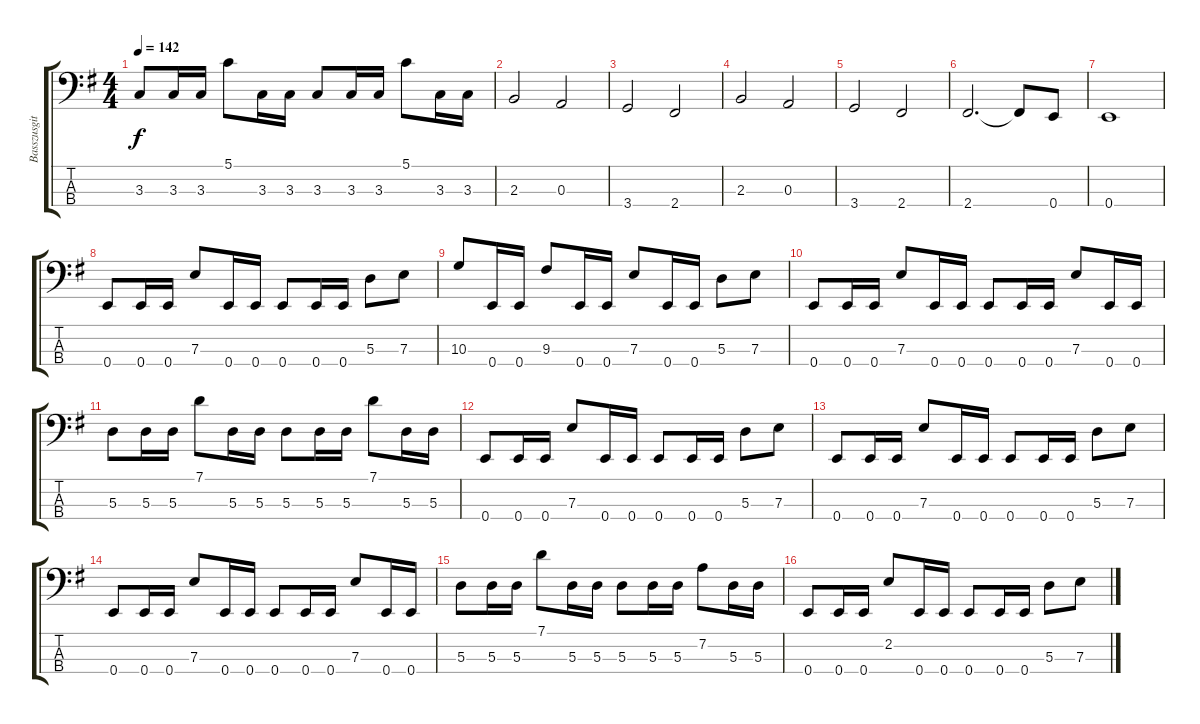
\track ("Basszusgitár (Greg Smith)" "Basszusgit") {instrument electricbassfinger}
\staff {score tabs}
\tuning (G2 D2 A1 E1) {hide}
\ts (4 4)
\tempo 142
\clef f4
\ks g
3.3.8{dy f} 3.3.16 3.3.16 5.1.8 3.3.16 3.3.16 3.3.8 3.3.16 3.3.16 5.1.8 3.3.16 3.3.16 |
2.3.2 0.3.2 |
3.4.2 2.4.2 |
2.3.2 0.3.2 |
3.4.2 2.4.2 |
2.4.2{d} 2.4{t}.8 0.4.8 |
0.4.1 |
0.4.8 0.4.16 0.4.16 7.3.8 0.4.16 0.4.16 0.4.8 0.4.16 0.4.16 5.3.8 7.3.8 |
10.3.8 0.4.16 0.4.16 9.3.8 0.4.16 0.4.16 7.3.8 0.4.16 0.4.16 5.3.8 7.3.8 |
0.4.8 0.4.16 0.4.16 7.3.8 0.4.16 0.4.16 0.4.8 0.4.16 0.4.16 7.3.8 0.4.16 0.4.16 |
5.3.8 5.3.16 5.3.16 7.1.8 5.3.16 5.3.16 5.3.8 5.3.16 5.3.16 7.1.8 5.3.16 5.3.16 |
0.4.8 0.4.16 0.4.16 7.3.8 0.4.16 0.4.16 0.4.8 0.4.16 0.4.16 5.3.8 7.3.8 |
0.4.8 0.4.16 0.4.16 7.3.8 0.4.16 0.4.16 0.4.8 0.4.16 0.4.16 5.3.8 7.3.8 |
0.4.8 0.4.16 0.4.16 7.3.8 0.4.16 0.4.16 0.4.8 0.4.16 0.4.16 7.3.8 0.4.16 0.4.16 |
5.3.8 5.3.16 5.3.16 7.1.8 5.3.16 5.3.16 5.3.8 5.3.16 5.3.16 7.2.8 5.3.16 5.3.16 |
0.4.8 0.4.16 0.4.16 2.2.8 0.4.16 0.4.16 0.4.8 0.4.16 0.4.16 5.3.8 7.3.8
